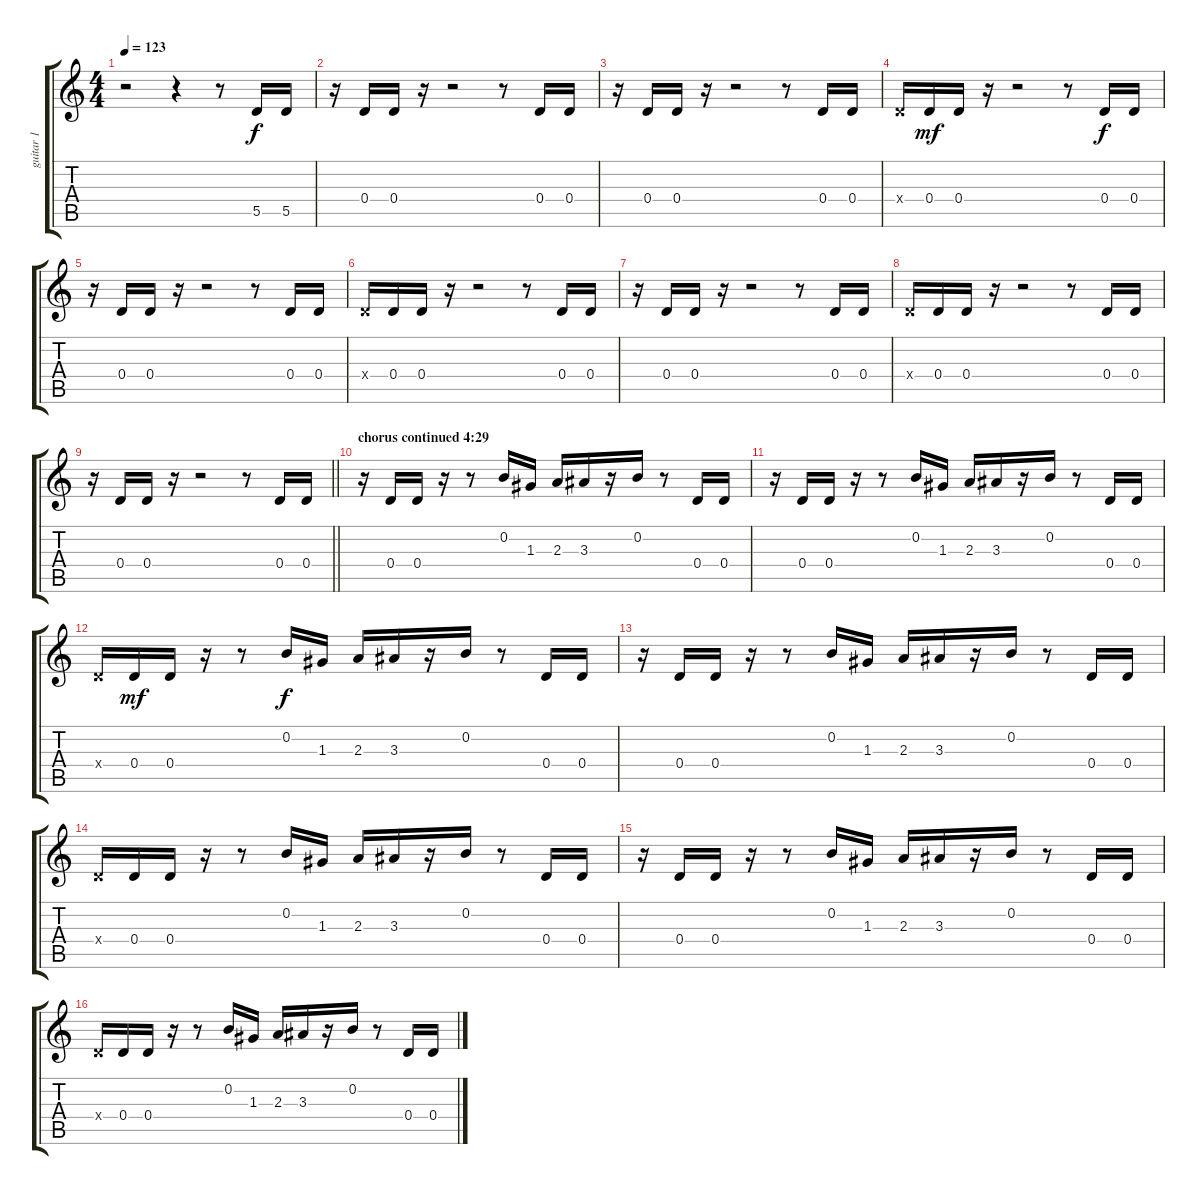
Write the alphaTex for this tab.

\track ("guitar 1" "guitar 1") {instrument electricguitarmuted}
\staff {score tabs}
\tuning (E4 B3 G3 D3 A2 E2) {hide}
\ts (4 4)
\tempo 123
\clef g2
\ks c
r.2{dy f} r.4 r.8 5.5.16 5.5.16 |
r.16 0.4.16 0.4.16 r.16 r.2 r.8 0.4.16 0.4.16 |
r.16 0.4.16 0.4.16 r.16 r.2 r.8 0.4.16 0.4.16 |
0.4{x}.16 0.4.16{dy mf} 0.4.16 r.16 r.2 r.8 0.4.16{dy f} 0.4.16 |
r.16 0.4.16 0.4.16 r.16 r.2 r.8 0.4.16 0.4.16 |
0.4{x}.16 0.4.16 0.4.16 r.16 r.2 r.8 0.4.16 0.4.16 |
r.16 0.4.16 0.4.16 r.16 r.2 r.8 0.4.16 0.4.16 |
0.4{x}.16 0.4.16 0.4.16 r.16 r.2 r.8 0.4.16 0.4.16 |
\barLineRight lightlight
r.16 0.4.16 0.4.16 r.16 r.2 r.8 0.4.16 0.4.16 |
\section ("" "chorus continued 4:29")
r.16 0.4.16 0.4.16 r.16 r.8 0.2.16 1.3.16 2.3.16 3.3.16 r.16 0.2.16 r.8 0.4.16 0.4.16 |
r.16 0.4.16 0.4.16 r.16 r.8 0.2.16 1.3.16 2.3.16 3.3.16 r.16 0.2.16 r.8 0.4.16 0.4.16 |
0.4{x}.16 0.4.16{dy mf} 0.4.16 r.16 r.8 0.2.16{dy f} 1.3.16 2.3.16 3.3.16 r.16 0.2.16 r.8 0.4.16 0.4.16 |
r.16 0.4.16 0.4.16 r.16 r.8 0.2.16 1.3.16 2.3.16 3.3.16 r.16 0.2.16 r.8 0.4.16 0.4.16 |
0.4{x}.16 0.4.16 0.4.16 r.16 r.8 0.2.16 1.3.16 2.3.16 3.3.16 r.16 0.2.16 r.8 0.4.16 0.4.16 |
r.16 0.4.16 0.4.16 r.16 r.8 0.2.16 1.3.16 2.3.16 3.3.16 r.16 0.2.16 r.8 0.4.16 0.4.16 |
0.4{x}.16 0.4.16 0.4.16 r.16 r.8 0.2.16 1.3.16 2.3.16 3.3.16 r.16 0.2.16 r.8 0.4.16 0.4.16
